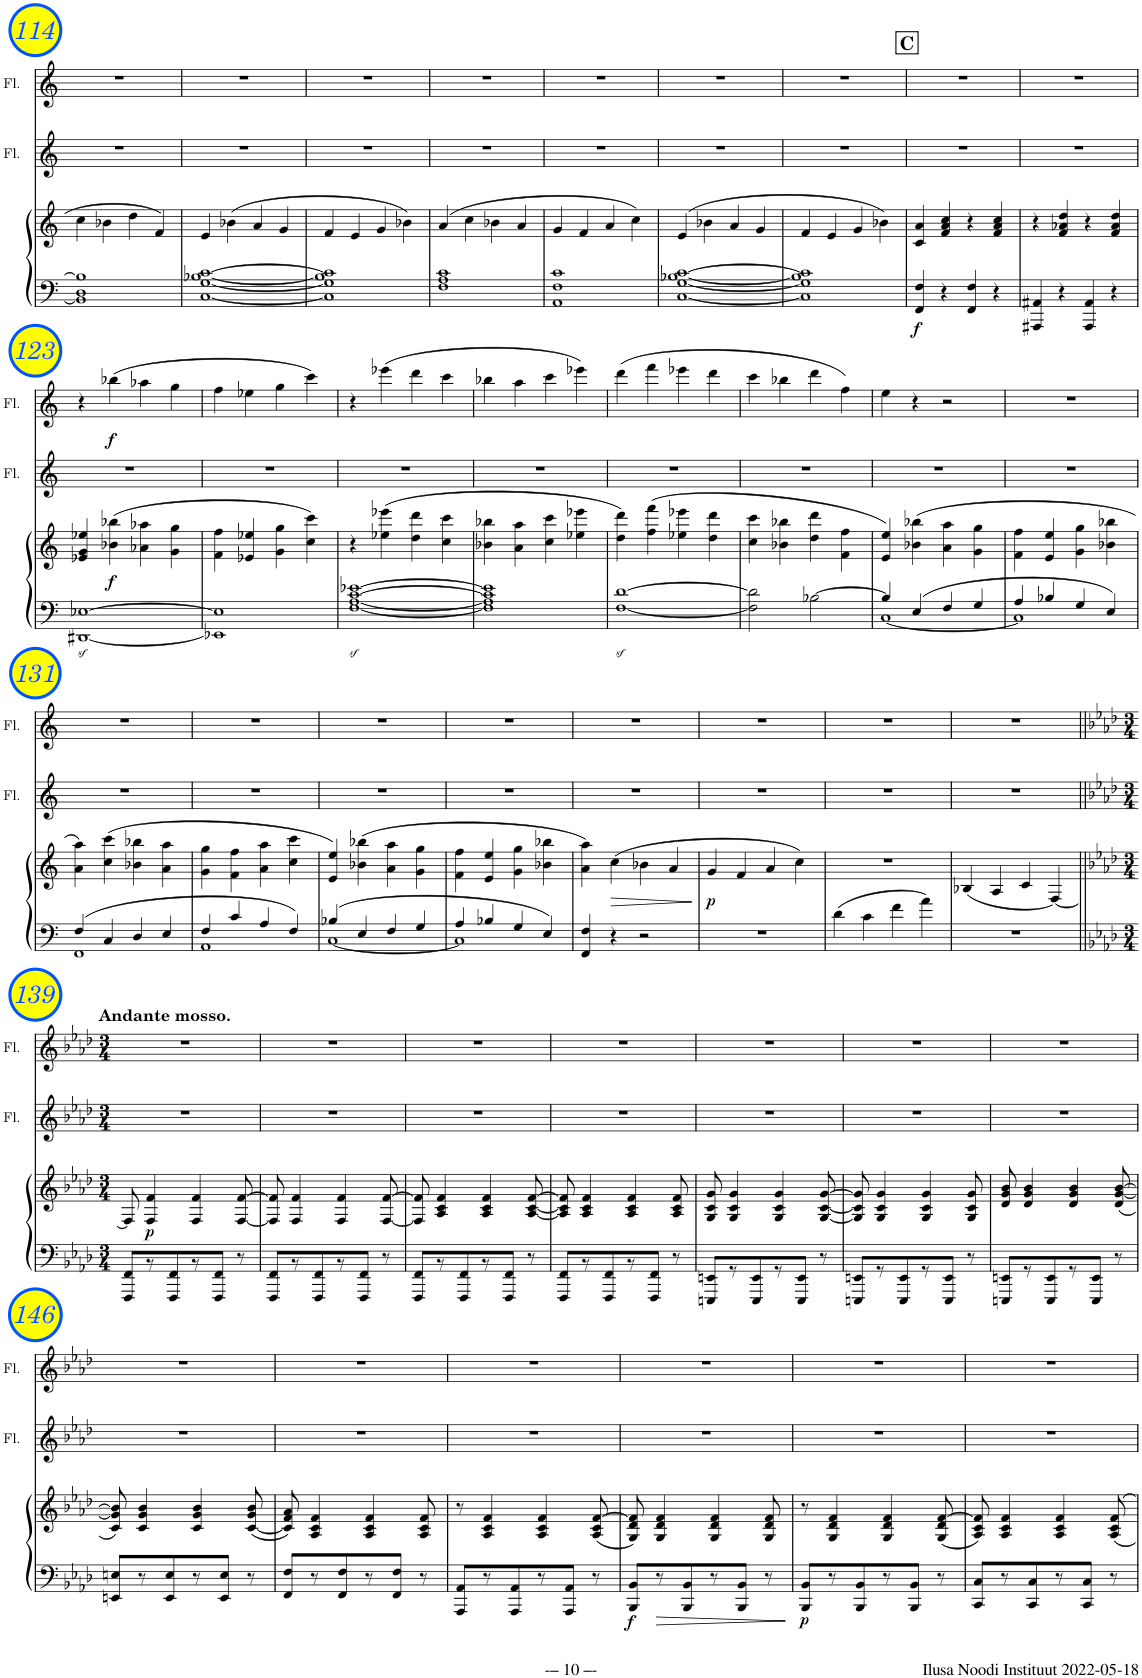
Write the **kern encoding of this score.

**kern	**kern	**dynam	**kern	**kern	**dynam
*part3	*part3	*part3	*part2	*part1	*part1
*staff4	*staff3	*staff3/4	*staff2	*staff1	*staff1
*I"Piano	*	*	*I"Flute	*I"Flute	*
*I'Pno	*	*	*I'Fl.	*I'Fl.	*
!!LO:PB:g=z
*clefF4	*clefG2	*	*clefG2	*clefG2	*
*k[]	*k[]	*	*k[]	*k[]	*
*M2/2	*M2/2	*	*M2/2	*M2/2	*
*met(c|)	*met(c|)	*	*met(c|)	*met(c|)	*
=114	=114	=114	=114	=114	=114
1BB-] 1D 1B-]	4cc\	.	1r	1r	.
.	4b-X\	.	.	.	.
.	4dd\	.	.	.	.
.	4f/	.	.	.	.
=115	=115	=115	=115	=115	=115
[1C [<1G [<1B-X [1c	4e/	.	1r	1r	.
.	(4b-X\	.	.	.	.
.	4a/	.	.	.	.
.	4g/	.	.	.	.
=116	=116	=116	=116	=116	=116
1C] 1G] 1B-] 1c]	4f/	.	1r	1r	.
.	4e/	.	.	.	.
.	4g/	.	.	.	.
.	4b-X\)	.	.	.	.
=117	=117	=117	=117	=117	=117
1F 1A 1c	(4a/	.	1r	1r	.
.	4cc\	.	.	.	.
.	4b-X\	.	.	.	.
.	4a/	.	.	.	.
=118	=118	=118	=118	=118	=118
1AA 1F 1c	4g/	.	1r	1r	.
.	4f/	.	.	.	.
.	4a/	.	.	.	.
.	4cc\)	.	.	.	.
=119	=119	=119	=119	=119	=119
[1C [<1G [1B-X [1c	(4e/	.	1r	1r	.
.	4b-X\	.	.	.	.
.	4a/	.	.	.	.
.	4g/	.	.	.	.
=120	=120	=120	=120	=120	=120
1C] 1G] 1B-] 1c]	4f/	.	1r	1r	.
.	4e/	.	.	.	.
.	4g/	.	.	.	.
.	4b-X\)	.	.	.	.
!!LO:REH:place=s1:a:B:cj:fs=14:t=C
=121	=121	=121	=121	=121	=121
!	!	!LO:DY:b=2	!	!	!
4FF/ 4F/	4c/ 4a/	f	1r	1r	.
4r	4f/ 4a/ 4cc/	.	.	.	.
4FF/ 4F/	4r	.	.	.	.
4r	4f/ 4a/ 4cc/	.	.	.	.
=122	=122	=122	=122	=122	=122
4AAA#X/ 4AA#X/	4r	.	1r	1r	.
4r	4f/ 4a-X/ 4dd/	.	.	.	.
4AAA#/ 4AA#/	4r	.	.	.	.
4r	4f/ 4a-/ 4dd/	.	.	.	.
!!LO:LB:g=z
=123	=123	=123	=123	=123	=123
[1DD#Xz< [1E-Xz<	4e-X/ 4g/ 4ee-X/	.	1r	4r	.
!	!	!LO:DY:b	!	!	!LO:DY:b
.	(4b-X\ 4bb-X\	f	.	(4bb-X\	f
.	4a-X\ 4aa-X\	.	.	4aa-X\	.
.	4g\ 4gg\	.	.	4gg\	.
=124	=124	=124	=124	=124	=124
1EE-X] 1E-]	4f\ 4ff\	.	1r	4ff\	.
.	4e-X/ 4ee-X/	.	.	4ee-X\	.
.	4g\ 4gg\	.	.	4gg\	.
.	4cc\ 4ccc\)	.	.	4ccc\)	.
=125	=125	=125	=125	=125	=125
[1Fz< [1Az< [1cz< [1e-Xz<	4r	.	1r	4r	.
.	(4ee-X\ 4eee-X\	.	.	(4eee-X\	.
.	4dd\ 4ddd\	.	.	4ddd\	.
.	4cc\ 4ccc\	.	.	4ccc\	.
=126	=126	=126	=126	=126	=126
1F] 1A] 1c] 1e-]	4b-X\ 4bb-X\	.	1r	4bb-X\	.
.	4a\ 4aa\	.	.	4aa\	.
.	4cc\ 4ccc\	.	.	4ccc\	.
.	4ee-X\ 4eee-X\	.	.	4eee-X\)	.
=127	=127	=127	=127	=127	=127
[1Fz< [1dz<	4dd\ 4ddd\)	.	1r	(4ddd\	.
.	(4ff\ 4fff\	.	.	4fff\	.
.	4ee-X\ 4eee-X\	.	.	4eee-X\	.
.	4dd\ 4ddd\	.	.	4ddd\	.
=128	=128	=128	=128	=128	=128
2F\] 2d\]	4cc\ 4ccc\	.	1r	4ccc\	.
.	4b-X\ 4bb-X\	.	.	4bb-X\	.
[2B-X\	4dd\ 4ddd\	.	.	4ddd\	.
.	4f\ 4ff\	.	.	4ff\)	.
=129	=129	=129	=129	=129	=129
*^	*	*	*	*	*
4B-/]	[<1C	4e/ 4ee/)	.	1r	4ee\	.
4E/	.	(4b-X\ 4bb-X\	.	.	4r	.
4F/	.	4a\ 4aa\	.	.	2r	.
4G/	.	4g\ 4gg\	.	.	.	.
=130	=130	=130	=130	=130	=130	=130
4A/	1C]	4f\ 4ff\	.	1r	1r	.
4B-X/	.	4e/ 4ee/	.	.	.	.
4G/	.	4g\ 4gg\	.	.	.	.
4E/	.	4b-X\ 4bb-X\	.	.	.	.
!!LO:LB:g=z
=131	=131	=131	=131	=131	=131	=131
4F/	1FF	4a\ 4aa\)	.	1r	1r	.
4C/	.	(4cc\ 4ccc\	.	.	.	.
4D/	.	4b-X\ 4bb-X\	.	.	.	.
4E/	.	4a\ 4aa\	.	.	.	.
=132	=132	=132	=132	=132	=132	=132
4F/	1AA	4g\ 4gg\	.	1r	1r	.
4c/	.	4f\ 4ff\	.	.	.	.
4A/	.	4a\ 4aa\	.	.	.	.
4F/	.	4cc\ 4ccc\	.	.	.	.
=133	=133	=133	=133	=133	=133	=133
4B-X/	[1C	4e/ 4ee/)	.	1r	1r	.
4E/	.	(4b-X\ 4bb-X\	.	.	.	.
4F/	.	4a\ 4aa\	.	.	.	.
4G/	.	4g\ 4gg\	.	.	.	.
=134	=134	=134	=134	=134	=134	=134
4A/	1C]	4f\ 4ff\	.	1r	1r	.
4B-X/	.	4e/ 4ee/	.	.	.	.
4G/	.	4g\ 4gg\	.	.	.	.
4E/	.	4b-X\ 4bb-X\	.	.	.	.
*v	*v	*	*	*	*	*
=135	=135	=135	=135	=135	=135
4FF/ 4F/	4a\ 4aa\)	.	1r	1r	.
!	!	!LO:HP:b	!	!	!
4r	(4cc\	>	.	.	.
2r	4b-X\	.	.	.	.
.	4a/	.	.	.	.
.	.	]	.	.	.
=136	=136	=136	=136	=136	=136
!	!	!LO:DY:b	!	!	!
1r	4g/	p	1r	1r	.
.	4f/	.	.	.	.
.	4a/	.	.	.	.
.	4cc\)	.	.	.	.
=137	=137	=137	=137	=137	=137
4d\	1r	.	1r	1r	.
4c\	.	.	.	.	.
4f\	.	.	.	.	.
4a\	.	.	.	.	.
=138	=138	=138	=138	=138	=138
1r	(4B-X/	.	1r	1r	.
.	4A/	.	.	.	.
.	4c/	.	.	.	.
.	[4F/)	.	.	.	.
!!LO:LB:g=z
=139||	=139||	=139||	=139||	=139||	=139||
*k[b-e-a-d-]	*k[b-e-a-d-]	*	*k[b-e-a-d-]	*k[b-e-a-d-]	*
*M3/4	*M3/4	*	*M3/4	*M3/4	*
!	!	!	!	!LO:TX:a:B:t=Andante mosso.	!
8FFF/ 8FF/L	8F/]	.	2.r	2.r	.
!	!	!LO:DY:b	!	!	!
8r	4F/ 4f/	p	.	.	.
8FFF/ 8FF/	.	.	.	.	.
8r	4F/ 4f/	.	.	.	.
8FFF/ 8FF/J	.	.	.	.	.
8r	[8F/ [8f/	.	.	.	.
=140	=140	=140	=140	=140	=140
8FFF/ 8FF/L	8F/] 8f/]	.	2.r	2.r	.
8r	4F/ 4f/	.	.	.	.
8FFF/ 8FF/	.	.	.	.	.
8r	4F/ 4f/	.	.	.	.
8FFF/ 8FF/J	.	.	.	.	.
8r	[8F/ [8f/	.	.	.	.
=141	=141	=141	=141	=141	=141
8FFF/ 8FF/L	8F/] 8f/]	.	2.r	2.r	.
8r	4A-/ 4c/ 4f/	.	.	.	.
8FFF/ 8FF/	.	.	.	.	.
8r	4A-/ 4c/ 4f/	.	.	.	.
8FFF/ 8FF/J	.	.	.	.	.
8r	[8A-/ [8c/ [8f/	.	.	.	.
=142	=142	=142	=142	=142	=142
8FFF/ 8FF/L	8A-/] 8c/] 8f/]	.	2.r	2.r	.
8r	4A-/ 4c/ 4f/	.	.	.	.
8FFF/ 8FF/	.	.	.	.	.
8r	4A-/ 4c/ 4f/	.	.	.	.
8FFF/ 8FF/J	.	.	.	.	.
8r	8A-/ 8c/ 8f/	.	.	.	.
=143	=143	=143	=143	=143	=143
8EEEn/ 8EEn/L	8G/ 8c/ 8g/	.	2.r	2.r	.
8r	4G/ 4c/ 4g/	.	.	.	.
8EEE/ 8EE/	.	.	.	.	.
8r	4G/ 4c/ 4g/	.	.	.	.
8EEE/ 8EE/J	.	.	.	.	.
8r	[8G/ [8c/ [8g/	.	.	.	.
=144	=144	=144	=144	=144	=144
8EEEn/ 8EEn/L	8G/] 8c/] 8g/]	.	2.r	2.r	.
8r	4G/ 4c/ 4g/	.	.	.	.
8EEE/ 8EE/	.	.	.	.	.
8r	4G/ 4c/ 4g/	.	.	.	.
8EEE/ 8EE/J	.	.	.	.	.
8r	8G/ 8c/ 8g/	.	.	.	.
=145	=145	=145	=145	=145	=145
8EEEn/ 8EEn/L	8d-/ 8g/ 8b-/	.	2.r	2.r	.
8r	4d-/ 4g/ 4b-/	.	.	.	.
8EEE/ 8EE/	.	.	.	.	.
8r	4d-/ 4g/ 4b-/	.	.	.	.
8EEE/ 8EE/J	.	.	.	.	.
8r	(<8d-/ [8g/ [8b-/	.	.	.	.
!!LO:LB:g=z
=146	=146	=146	=146	=146	=146
8EEn/ 8En/L	8c/ 8g/] 8b-/])	.	2.r	2.r	.
8r	4c/ 4g/ 4b-/	.	.	.	.
8EE/ 8E/	.	.	.	.	.
8r	4c/ 4g/ 4b-/	.	.	.	.
8EE/ 8E/J	.	.	.	.	.
8r	([8c/ 8g/ 8b-/	.	.	.	.
=147	=147	=147	=147	=147	=147
8FF/ 8F/L	8c/] 8f/ 8a-/)	.	2.r	2.r	.
8r	4A-/ 4c/ 4f/	.	.	.	.
8FF/ 8F/	.	.	.	.	.
8r	4A-/ 4c/ 4f/	.	.	.	.
8FF/ 8F/J	.	.	.	.	.
8r	8A-/ 8c/ 8f/	.	.	.	.
=148	=148	=148	=148	=148	=148
8AAA-/ 8AA-/L	8r	.	2.r	2.r	.
8r	4A-/ 4c/ 4f/	.	.	.	.
8AAA-/ 8AA-/	.	.	.	.	.
8r	4A-/ 4c/ 4f/	.	.	.	.
8AAA-/ 8AA-/J	.	.	.	.	.
8r	(<8A-/ 8c/ [8f/	.	.	.	.
=149	=149	=149	=149	=149	=149
!	!	!LO:DY:b=2	!	!	!
8BBB-/ 8BB-/L	8G/ 8d-/ 8f/])	f	2.r	2.r	.
8r	4G/ 4d-/ 4f/	.	.	.	.
8BBB-/ 8BB-/	.	.	.	.	.
8r	4G/ 4d-/ 4f/	.	.	.	.
8BBB-/ 8BB-/J	.	.	.	.	.
8r	8G/ 8d-/ 8f/	.	.	.	.
=150	=150	=150	=150	=150	=150
!	!	!LO:DY:b=2	!	!	!
8BBB-/ 8BB-/L	8r	p	2.r	2.r	.
8r	4G/ 4d-/ 4f/	.	.	.	.
8BBB-/ 8BB-/	.	.	.	.	.
8r	4G/ 4d-/ 4f/	.	.	.	.
8BBB-/ 8BB-/J	.	.	.	.	.
8r	(<8G/ 8d-/ [8f/	.	.	.	.
=151	=151	=151	=151	=151	=151
8CC/ 8C/L	8A-/ 8c/ 8f/])	.	2.r	2.r	.
8r	4A-/ 4c/ 4f/	.	.	.	.
8CC/ 8C/	.	.	.	.	.
8r	4A-/ 4c/ 4f/	.	.	.	.
8CC/ 8C/J	.	.	.	.	.
8r	8A-/ 8c/ 8f/	.	.	.	.
=	=	=	=	=	=
*-	*-	*-	*-	*-	*-
